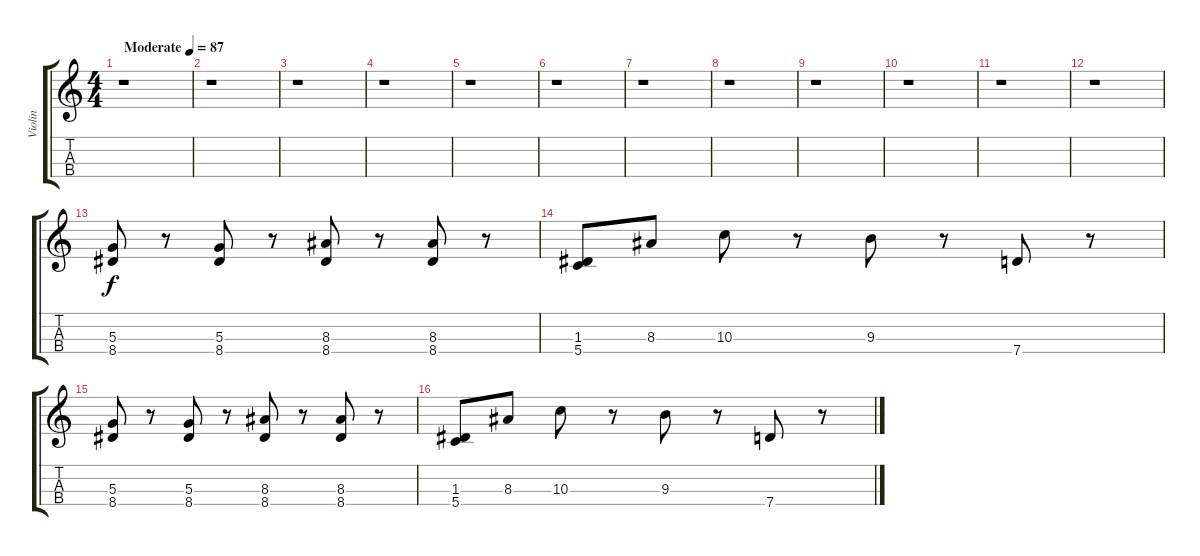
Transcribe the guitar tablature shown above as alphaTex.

\track ("Violin" "Violin") {instrument violin}
\staff {score tabs}
\tuning (E5 A4 D4 G3) {hide}
\ts (4 4)
\tempo (87 "Moderate")
\clef g2
\ks c
r.1{dy f instrument violin} |
r.1 |
r.1 |
r.1 |
r.1 |
r.1 |
r.1 |
r.1 |
r.1 |
r.1 |
r.1 |
r.1 |
(5.3 8.4).8 r.8 (5.3 8.4).8 r.8 (8.3 8.4).8 r.8 (8.3 8.4).8 r.8 |
(1.3 5.4).8 8.3.8 10.3.8 r.8 9.3.8 r.8 7.4.8 r.8 |
(5.3 8.4).8 r.8 (5.3 8.4).8 r.8 (8.3 8.4).8 r.8 (8.3 8.4).8 r.8 |
(1.3 5.4).8 8.3.8 10.3.8 r.8 9.3.8 r.8 7.4.8 r.8
